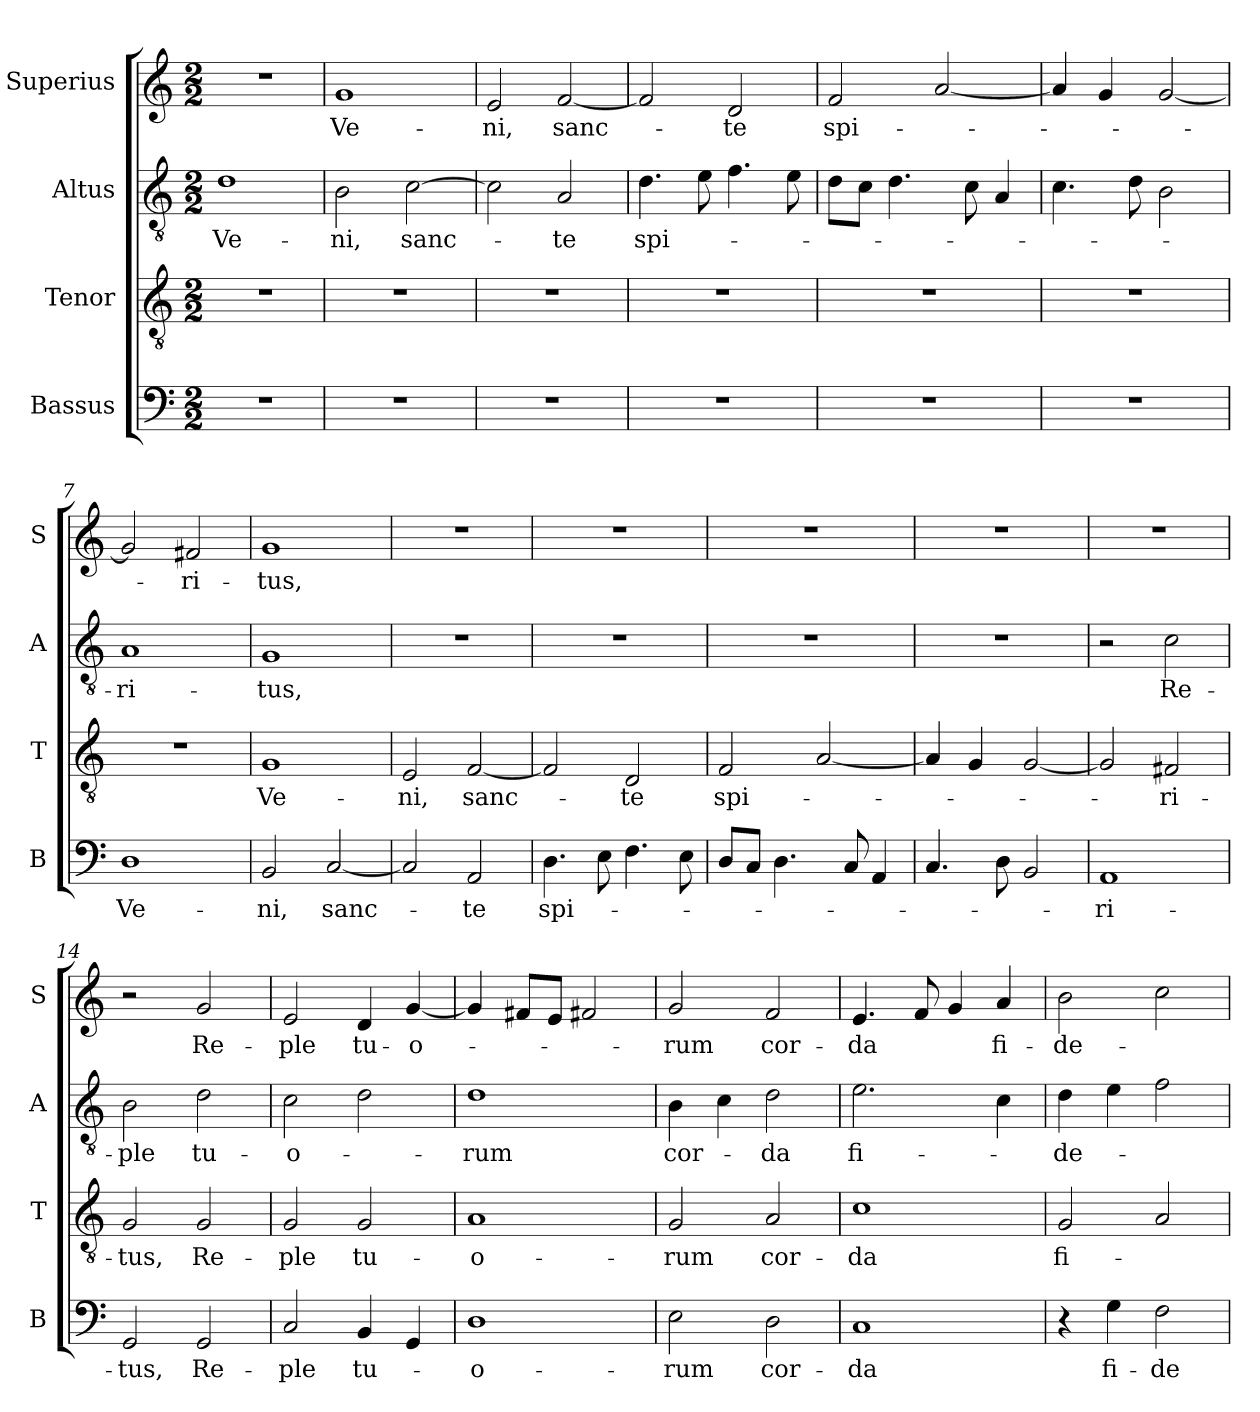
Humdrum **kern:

**kern	**text	**kern	**text	**kern	**text	**kern	**text
*part4	*part4	*part3	*part3	*part2	*part2	*part1	*part1
*staff4	*staff4	*staff3	*staff3	*staff2	*staff2	*staff1	*staff1
*I"Bassus	*	*I"Tenor	*	*I"Altus	*	*I"Superius	*
*I'B	*	*I'T	*	*I'A	*	*I'S	*
*clefF4	*	*clefGv2	*	*clefGv2	*	*clefG2	*
*k[]	*	*k[]	*	*k[]	*	*k[]	*
*M2/2	*	*M2/2	*	*M2/2	*	*M2/2	*
=1	=1	=1	=1	=1	=1	=1	=1
1r	.	1r	.	1d	Ve-	1r	.
=2	=2	=2	=2	=2	=2	=2	=2
1r	.	1r	.	2B	-ni,	1g	Ve-
.	.	.	.	[2c	sanc-	.	.
=3	=3	=3	=3	=3	=3	=3	=3
1r	.	1r	.	2c]	.	2e	-ni,
.	.	.	.	2A	-te	[2f	sanc-
=4	=4	=4	=4	=4	=4	=4	=4
1r	.	1r	.	4.d	spi-	2f]	.
.	.	.	.	8e	.	.	.
.	.	.	.	4.f	.	2d	-te
.	.	.	.	8e	.	.	.
=5	=5	=5	=5	=5	=5	=5	=5
1r	.	1r	.	8dL	.	2f	spi-
.	.	.	.	8cJ	.	.	.
.	.	.	.	4.d	.	.	.
.	.	.	.	.	.	[2a	.
.	.	.	.	8c	.	.	.
.	.	.	.	4A	.	.	.
=6	=6	=6	=6	=6	=6	=6	=6
1r	.	1r	.	4.c	.	4a]	.
.	.	.	.	.	.	4g	.
.	.	.	.	8d	.	.	.
.	.	.	.	2B	.	[2g	.
=7	=7	=7	=7	=7	=7	=7	=7
1D	Ve-	1r	.	1A	-ri-	2g]	.
.	.	.	.	.	.	2f#X	-ri-
=8	=8	=8	=8	=8	=8	=8	=8
2BB	-ni,	1G	Ve-	1G	-tus,	1g	-tus,
[2C	sanc-	.	.	.	.	.	.
=9	=9	=9	=9	=9	=9	=9	=9
2C]	.	2E	-ni,	1r	.	1r	.
2AA	-te	[2F	sanc-	.	.	.	.
=10	=10	=10	=10	=10	=10	=10	=10
4.D	spi-	2F]	.	1r	.	1r	.
8E	.	.	.	.	.	.	.
4.F	.	2D	-te	.	.	.	.
8E	.	.	.	.	.	.	.
=11	=11	=11	=11	=11	=11	=11	=11
8DL	.	2F	spi-	1r	.	1r	.
8CJ	.	.	.	.	.	.	.
4.D	.	.	.	.	.	.	.
.	.	[2A	.	.	.	.	.
8C	.	.	.	.	.	.	.
4AA	.	.	.	.	.	.	.
=12	=12	=12	=12	=12	=12	=12	=12
4.C	.	4A]	.	1r	.	1r	.
.	.	4G	.	.	.	.	.
8D	.	.	.	.	.	.	.
2BB	.	[2G	.	.	.	.	.
=13	=13	=13	=13	=13	=13	=13	=13
1AA	-ri-	2G]	.	2r	.	1r	.
.	.	2F#X	-ri-	2c	Re-	.	.
=14	=14	=14	=14	=14	=14	=14	=14
2GG	-tus,	2G	-tus,	2B	-ple	2r	.
2GG	Re-	2G	Re-	2d	tu-	2g	Re-
=15	=15	=15	=15	=15	=15	=15	=15
2C	-ple	2G	-ple	2c	-o-	2e	-ple
4BB	tu-	2G	tu-	2d	.	4d	tu-
4GG	.	.	.	.	.	[4g	-o-
=16	=16	=16	=16	=16	=16	=16	=16
1D	-o-	1A	-o-	1d	-rum	4g]	.
.	.	.	.	.	.	8f#XL	.
.	.	.	.	.	.	8eJ	.
.	.	.	.	.	.	2f#X	.
=17	=17	=17	=17	=17	=17	=17	=17
2E	-rum	2G	-rum	4B	cor-	2g	-rum
.	.	.	.	4c	.	.	.
2D	cor-	2A	cor-	2d	-da	2f	cor-
=18	=18	=18	=18	=18	=18	=18	=18
1C	-da	1c	-da	2.e	fi-	4.e	-da
.	.	.	.	.	.	8f	.
.	.	.	.	.	.	4g	.
.	.	.	.	4c	.	4a	fi-
=19	=19	=19	=19	=19	=19	=19	=19
4r	.	2G	fi-	4d	-de-	2b	-de-
4G	fi-	.	.	4e	.	.	.
2F	-de-	2A	.	2f	.	2cc	.
=	=	=	=	=	=	=	=
*-	*-	*-	*-	*-	*-	*-	*-
